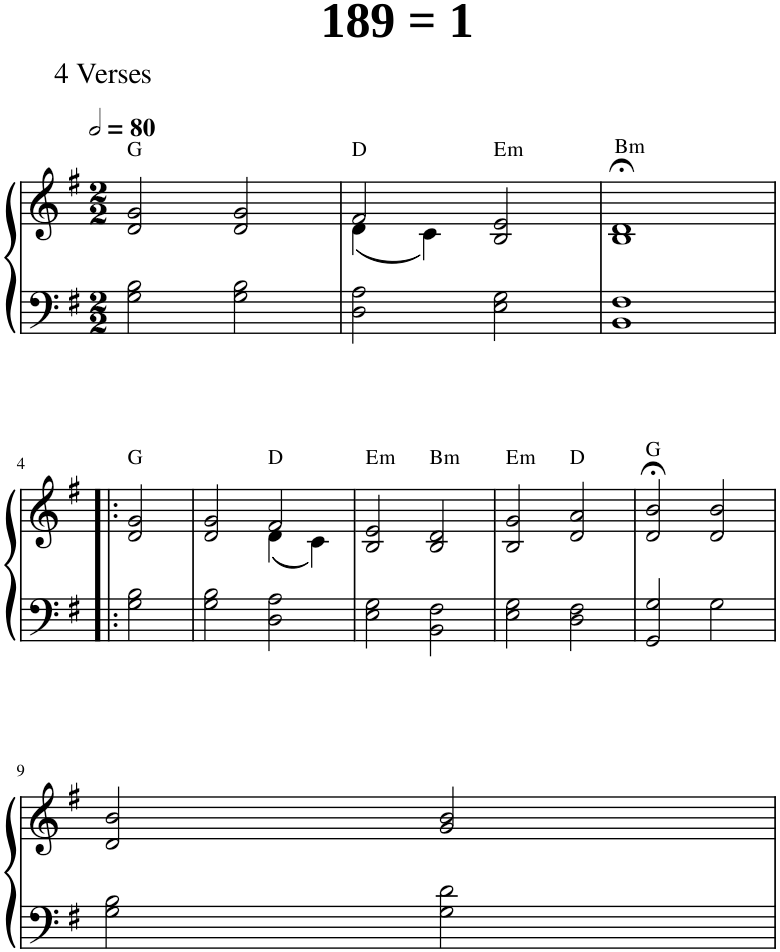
**kern	**kern	**harte
*part1	*part1	*part1
*staff2	*staff1	*
*I"Piano	*	*
*I'Pno.	*	*
*clefF4	*clefG2	*
*k[f#]	*k[f#]	*
*M2/2	*M2/2	*
*MM160	*MM160	*
=1	=1	=1
*	*^	*
2G\ 2B\	2d/ 2g/	2ryy	G:maj
2G\ 2B\	2d/ 2g/	2ryy	.
=2	=2	=2	=2
2D\ 2A\	2f#/	(4d\	D:maj
.	.	4c\)	.
!	!	!	!LO:H:kt=m
2E\ 2G\	2B/ 2e/	2ryy	E:min
=3	=3	=3	=3
!	!	!	!LO:H:kt=m
*	*v	*v	*
1BB 1F#	1B;< 1d;<	B:min
!!LO:LB:g=z
=4!|:	=4!|:	=4!|:
2G\ 2B\	2d/ 2g/	G:maj
=5	=5	=5
*	*^	*
2G\ 2B\	2d/ 2g/	2ryy	.
2D\ 2A\	2f#/	(4d\	D:maj
.	.	4c\)	.
=6	=6	=6	=6
!	!	!	!LO:H:kt=m
*	*v	*v	*
2E\ 2G\	2B/ 2e/	E:min
!	!	!LO:H:kt=m
2BB\ 2F#\	2B/ 2d/	B:min
=7	=7	=7
!	!	!LO:H:kt=m
2E\ 2G\	2B/ 2g/	E:min
2D\ 2F#\	2d/ 2a/	D:maj
=8	=8	=8
2GG/ 2G/	2d/;< 2b/;<	G:maj
2G\	2d/ 2b/	.
!!LO:LB:g=z
=9	=9	=9
2G\ 2B\	2d/ 2b/	.
2G\ 2d\	2g/ 2b/	.
=	=	=
*-	*-	*-
